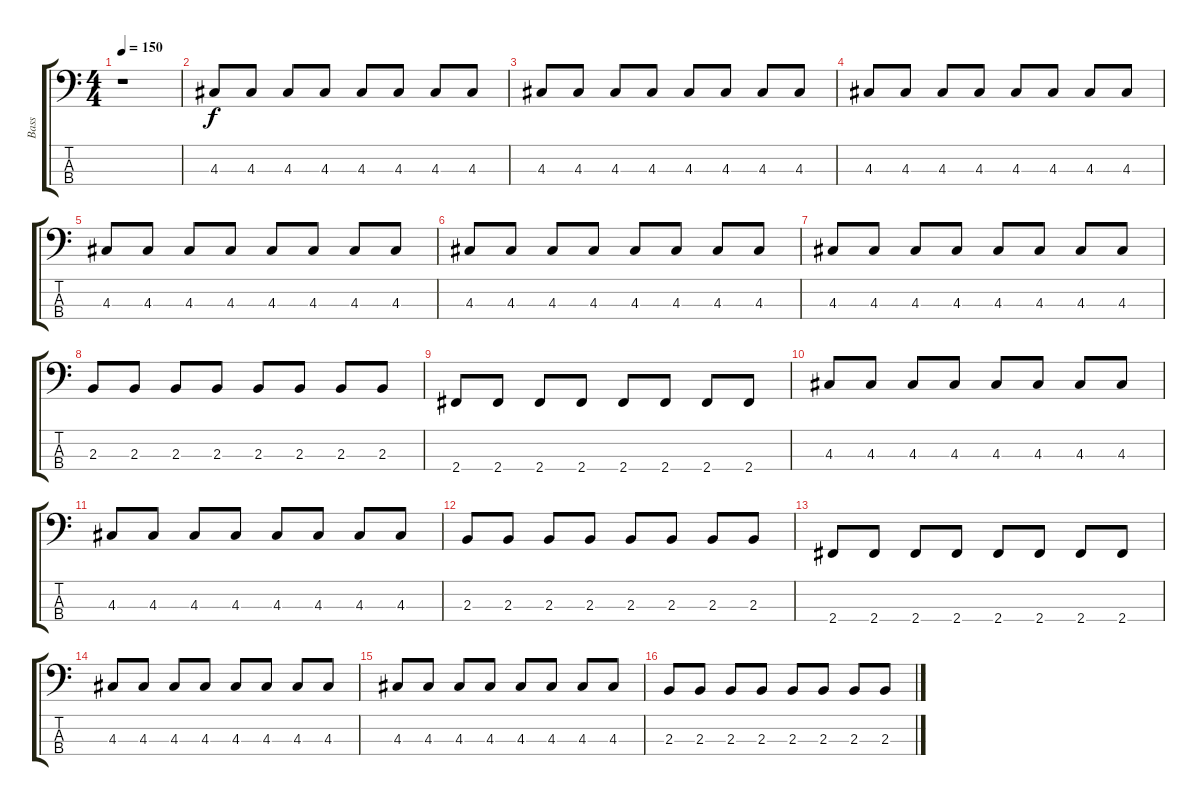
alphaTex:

\track ("Bass" "Bass") {instrument electricbassfinger}
\staff {score tabs}
\tuning (G2 D2 A1 E1) {hide}
\ts (4 4)
\tempo 150
\clef f4
\ks c
r.1{dy f instrument electricbassfinger} |
4.3.8 4.3.8 4.3.8 4.3.8 4.3.8 4.3.8 4.3.8 4.3.8 |
4.3.8 4.3.8 4.3.8 4.3.8 4.3.8 4.3.8 4.3.8 4.3.8 |
4.3.8 4.3.8 4.3.8 4.3.8 4.3.8 4.3.8 4.3.8 4.3.8 |
4.3.8 4.3.8 4.3.8 4.3.8 4.3.8 4.3.8 4.3.8 4.3.8 |
4.3.8 4.3.8 4.3.8 4.3.8 4.3.8 4.3.8 4.3.8 4.3.8 |
4.3.8 4.3.8 4.3.8 4.3.8 4.3.8 4.3.8 4.3.8 4.3.8 |
2.3.8 2.3.8 2.3.8 2.3.8 2.3.8 2.3.8 2.3.8 2.3.8 |
2.4.8 2.4.8 2.4.8 2.4.8 2.4.8 2.4.8 2.4.8 2.4.8 |
4.3.8 4.3.8 4.3.8 4.3.8 4.3.8 4.3.8 4.3.8 4.3.8 |
4.3.8 4.3.8 4.3.8 4.3.8 4.3.8 4.3.8 4.3.8 4.3.8 |
2.3.8 2.3.8 2.3.8 2.3.8 2.3.8 2.3.8 2.3.8 2.3.8 |
2.4.8 2.4.8 2.4.8 2.4.8 2.4.8 2.4.8 2.4.8 2.4.8 |
4.3.8 4.3.8 4.3.8 4.3.8 4.3.8 4.3.8 4.3.8 4.3.8 |
4.3.8 4.3.8 4.3.8 4.3.8 4.3.8 4.3.8 4.3.8 4.3.8 |
2.3.8 2.3.8 2.3.8 2.3.8 2.3.8 2.3.8 2.3.8 2.3.8
